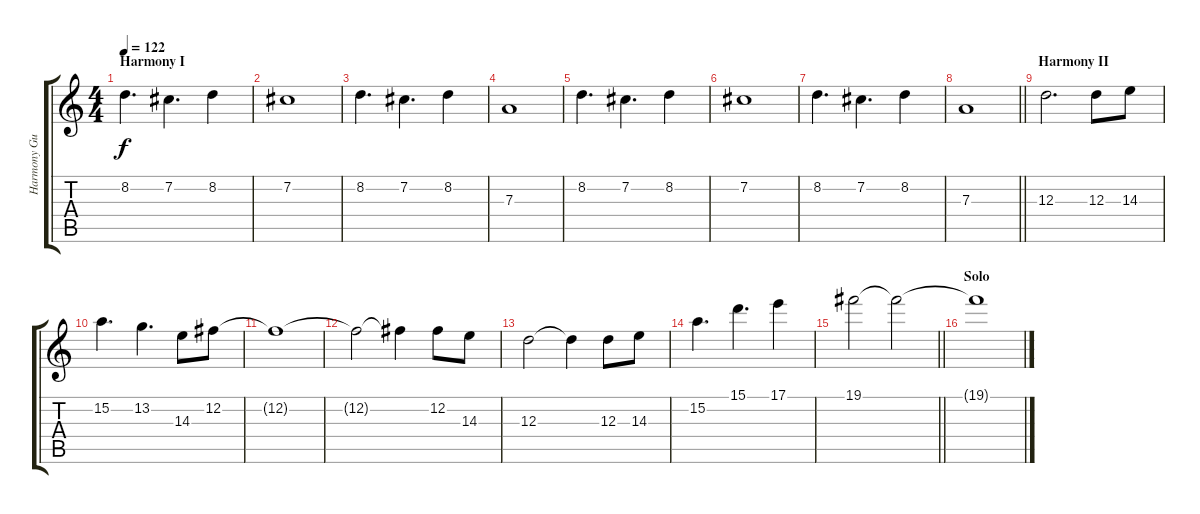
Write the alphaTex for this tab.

\track ("Harmony Guitar I" "Harmony Gu") {instrument distortionguitar}
\staff {score tabs}
\tuning (B3 Gb3 D3 A2 E2 B1) {hide}
\ts (4 4)
\section ("" "Harmony I")
\tempo 122
\clef g2
\ks c
8.2.4{d dy f} 7.2.4{d} 8.2.4 |
7.2.1 |
8.2.4{d} 7.2.4{d} 8.2.4 |
7.3.1 |
8.2.4{d} 7.2.4{d} 8.2.4 |
7.2.1 |
8.2.4{d} 7.2.4{d} 8.2.4 |
\barLineRight lightlight
7.3.1 |
\section ("" "Harmony II")
12.3.2{d} 12.3.8 14.3.8 |
15.2.4{d} 13.2.4{d} 14.3.8 12.2.8 |
12.2{t}.1 |
12.2{t}.2 12.2{t}.4 12.2.8 14.3.8 |
12.3.2 12.3{t}.4 12.3.8 14.3.8 |
15.2.4{d} 15.1.4{d} 17.1.4 |
\barLineRight lightlight
19.1.2 19.1{t}.2{volume 4} |
\section ("" "Solo")
19.1{t}.1
